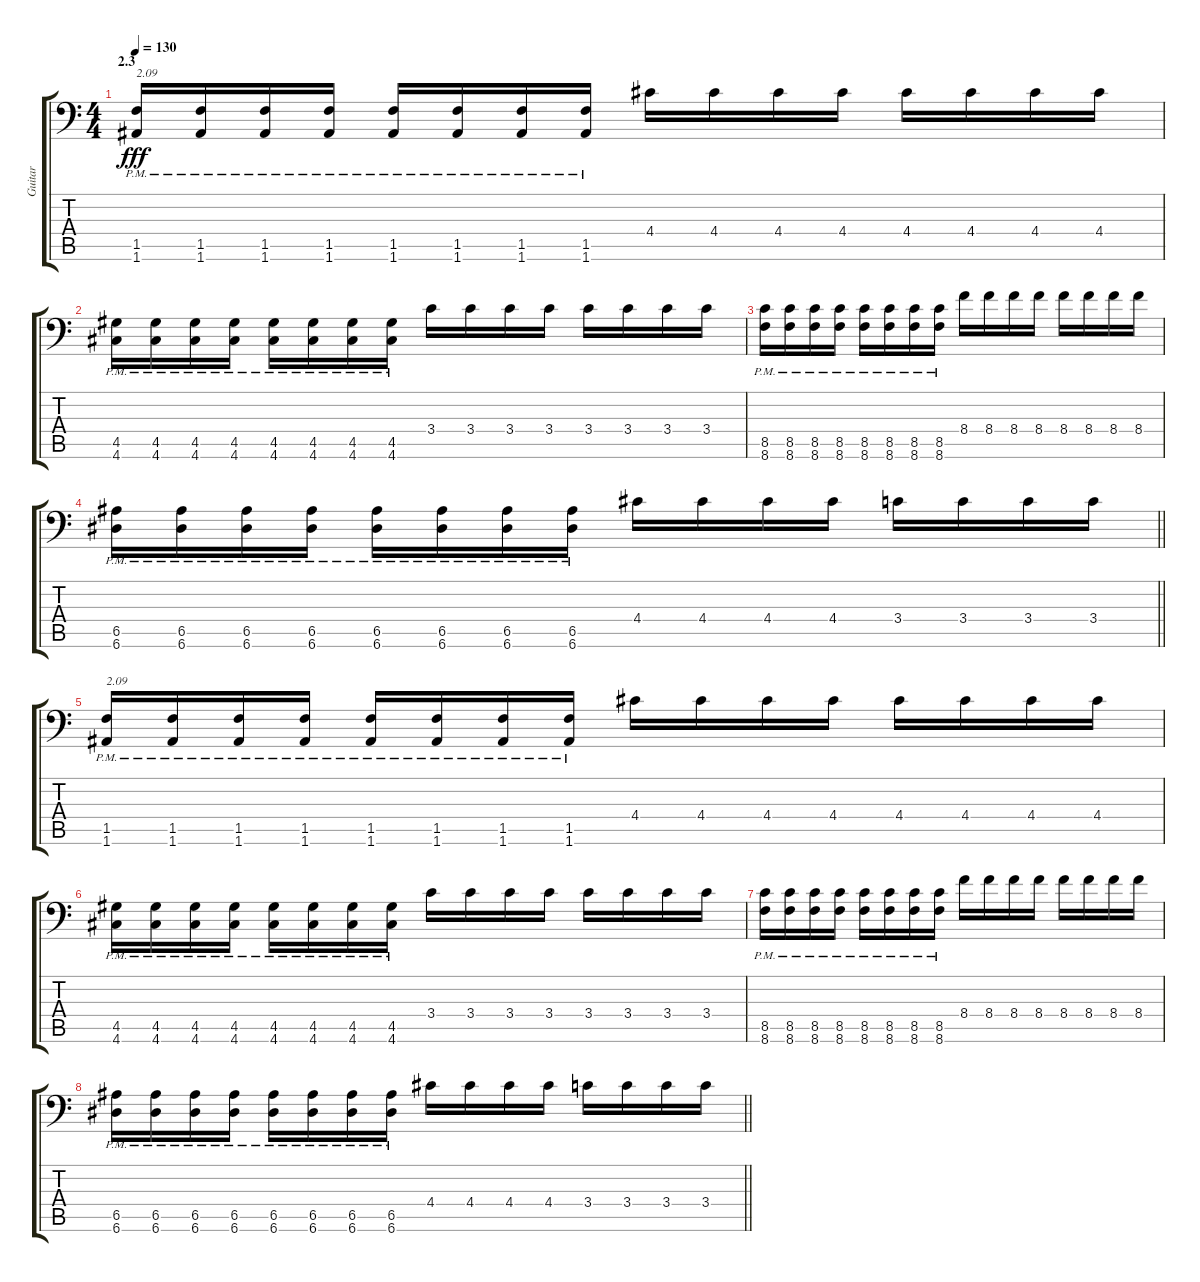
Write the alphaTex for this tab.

\track ("Guitar" "Guitar") {instrument distortionguitar}
\staff {score tabs}
\tuning (B3 Gb3 D3 A2 E2 A1) {hide}
\ts (4 4)
\section ("" "2.3")
\tempo 130
\clef f4
\ks c
(1.5{pm} 1.6{pm}).16{txt "2.09" dy fff} (1.5{pm} 1.6{pm}).16 (1.5{pm} 1.6{pm}).16 (1.5{pm} 1.6{pm}).16 (1.5{pm} 1.6{pm}).16 (1.5{pm} 1.6{pm}).16 (1.5{pm} 1.6{pm}).16 (1.5{pm} 1.6{pm}).16 4.4.16 4.4.16 4.4.16 4.4.16 4.4.16 4.4.16 4.4.16 4.4.16 |
(4.5{pm} 4.6{pm}).16 (4.5{pm} 4.6{pm}).16 (4.5{pm} 4.6{pm}).16 (4.5{pm} 4.6{pm}).16 (4.5{pm} 4.6{pm}).16 (4.5{pm} 4.6{pm}).16 (4.5{pm} 4.6{pm}).16 (4.5{pm} 4.6{pm}).16 3.4.16 3.4.16 3.4.16 3.4.16 3.4.16 3.4.16 3.4.16 3.4.16 |
(8.5{pm} 8.6{pm}).16 (8.5{pm} 8.6{pm}).16 (8.5{pm} 8.6{pm}).16 (8.5{pm} 8.6{pm}).16 (8.5{pm} 8.6{pm}).16 (8.5{pm} 8.6{pm}).16 (8.5{pm} 8.6{pm}).16 (8.5{pm} 8.6{pm}).16 8.4.16 8.4.16 8.4.16 8.4.16 8.4.16 8.4.16 8.4.16 8.4.16 |
\barLineRight lightlight
(6.5{pm} 6.6{pm}).16 (6.5{pm} 6.6{pm}).16 (6.5{pm} 6.6{pm}).16 (6.5{pm} 6.6{pm}).16 (6.5{pm} 6.6{pm}).16 (6.5{pm} 6.6{pm}).16 (6.5{pm} 6.6{pm}).16 (6.5{pm} 6.6{pm}).16 4.4.16 4.4.16 4.4.16 4.4.16 3.4.16 3.4.16 3.4.16 3.4.16 |
(1.5{pm} 1.6{pm}).16{txt "2.09"} (1.5{pm} 1.6{pm}).16 (1.5{pm} 1.6{pm}).16 (1.5{pm} 1.6{pm}).16 (1.5{pm} 1.6{pm}).16 (1.5{pm} 1.6{pm}).16 (1.5{pm} 1.6{pm}).16 (1.5{pm} 1.6{pm}).16 4.4.16 4.4.16 4.4.16 4.4.16 4.4.16 4.4.16 4.4.16 4.4.16 |
(4.5{pm} 4.6{pm}).16 (4.5{pm} 4.6{pm}).16 (4.5{pm} 4.6{pm}).16 (4.5{pm} 4.6{pm}).16 (4.5{pm} 4.6{pm}).16 (4.5{pm} 4.6{pm}).16 (4.5{pm} 4.6{pm}).16 (4.5{pm} 4.6{pm}).16 3.4.16 3.4.16 3.4.16 3.4.16 3.4.16 3.4.16 3.4.16 3.4.16 |
(8.5{pm} 8.6{pm}).16 (8.5{pm} 8.6{pm}).16 (8.5{pm} 8.6{pm}).16 (8.5{pm} 8.6{pm}).16 (8.5{pm} 8.6{pm}).16 (8.5{pm} 8.6{pm}).16 (8.5{pm} 8.6{pm}).16 (8.5{pm} 8.6{pm}).16 8.4.16 8.4.16 8.4.16 8.4.16 8.4.16 8.4.16 8.4.16 8.4.16 |
\barLineRight lightlight
(6.5{pm} 6.6{pm}).16 (6.5{pm} 6.6{pm}).16 (6.5{pm} 6.6{pm}).16 (6.5{pm} 6.6{pm}).16 (6.5{pm} 6.6{pm}).16 (6.5{pm} 6.6{pm}).16 (6.5{pm} 6.6{pm}).16 (6.5{pm} 6.6{pm}).16 4.4.16 4.4.16 4.4.16 4.4.16 3.4.16 3.4.16 3.4.16 3.4.16
